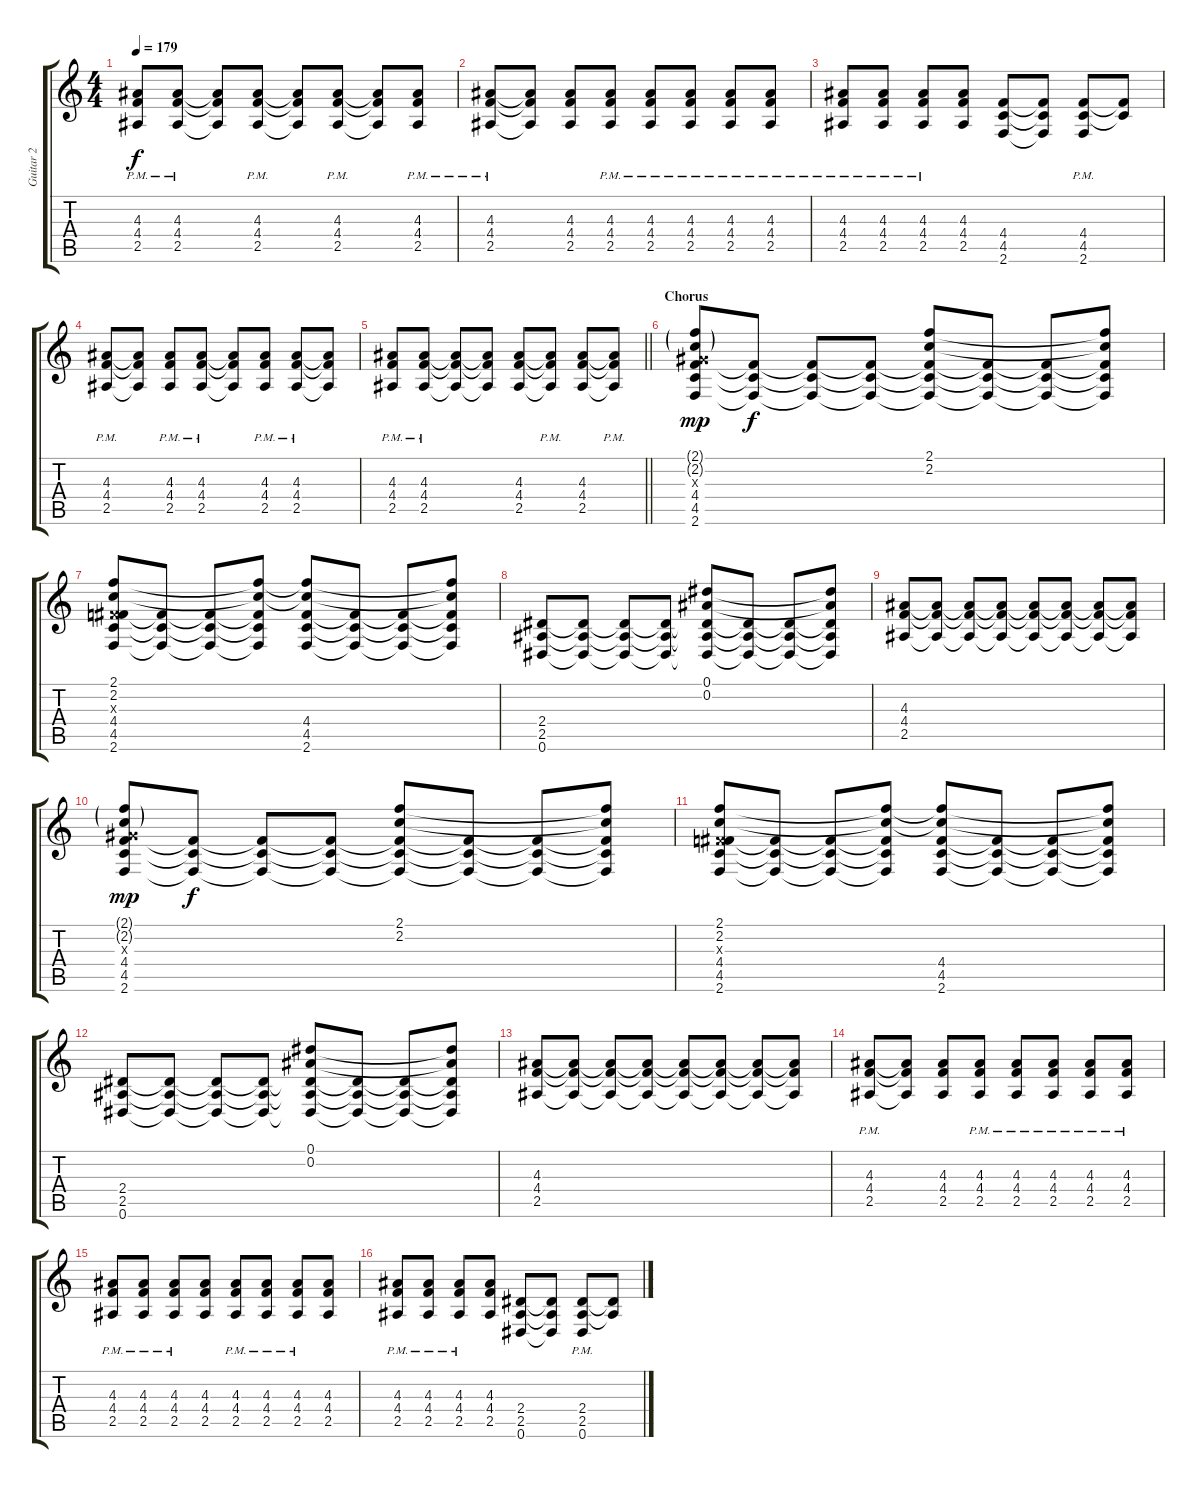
\track ("Guitar 2" "Guitar 2") {instrument distortionguitar}
\staff {score tabs}
\tuning (Eb4 Bb3 Gb3 Db3 Ab2 Eb2) {hide}
\ts (4 4)
\tempo 179
\clef g2
\ks c
(4.3{pm} 4.4{pm} 2.5{pm}).8{dy f} (4.3{pm} 4.4{pm} 2.5{pm}).8 (4.3{t} 4.4{t} 2.5{t}).8 (4.3{pm} 4.4{pm} 2.5{pm}).8 (4.3{t} 4.4{t} 2.5{t}).8 (4.3{pm} 4.4{pm} 2.5{pm}).8 (4.3{t} 4.4{t} 2.5{t}).8 (4.3{pm} 4.4{pm} 2.5{pm}).8 |
(4.3 4.4{pm} 2.5{pm}).8 (4.3{t} 4.4{t} 2.5{t}).8 (4.3 4.4 2.5).8 (4.3 4.4{pm} 2.5{pm}).8 (4.3 4.4{pm} 2.5{pm}).8 (4.3 4.4{pm} 2.5{pm}).8 (4.3 4.4{pm} 2.5{pm}).8 (4.3 4.4{pm} 2.5{pm}).8 |
(4.3 4.4{pm} 2.5{pm}).8 (4.3 4.4{pm} 2.5{pm}).8 (4.3 4.4{pm} 2.5{pm}).8 (4.3 4.4 2.5).8 (4.4 4.5 2.6).8 (4.4{t} 4.5{t} 2.6{t}).8 (4.4{pm} 4.5{pm} 2.6).8 (4.4{t} 4.5{t}).8 |
(4.3{pm} 4.4{pm} 2.5{pm}).8 (4.3{t} 4.4{t} 2.5{t}).8 (4.3{pm} 4.4{pm} 2.5{pm}).8 (4.3{pm} 4.4{pm} 2.5{pm}).8 (4.3{t} 4.4{t} 2.5{t}).8 (4.3{pm} 4.4{pm} 2.5{pm}).8 (4.3{pm} 4.4{pm} 2.5{pm}).8 (4.3{t} 4.4{t} 2.5{t}).8 |
\barLineRight lightlight
(4.3{pm} 4.4{pm} 2.5{pm}).8 (4.3{pm} 4.4{pm} 2.5{pm}).8 (4.3{t} 4.4{t} 2.5{t}).8 (4.3{t} 4.4{t} 2.5{t}).8 (4.3 4.4 2.5).8 (4.3{pm t} 4.4{pm t} 2.5{pm t}).8 (4.3 4.4 2.5).8 (4.3{pm t} 4.4{pm t} 2.5{pm t}).8 |
\section ("" "Chorus")
(2.1{g} 2.2{g} 2.3{x} 4.4 4.5 2.6).8{dy mp} (4.4{t} 4.5{t} 2.6{t}).8{dy f} (4.4{t} 4.5{t} 2.6{t}).8 (4.4{t} 4.5{t} 2.6{t}).8 (2.1 2.2 4.4{t} 4.5{t} 2.6{t}).8 (4.4{t} 4.5{t} 2.6{t}).8 (4.4{t} 4.5{t} 2.6{t}).8 (2.1{t} 2.2{t} 4.4{t} 4.5{t} 2.6{t}).8 |
(2.1 2.2 0.3{x} 4.4 4.5 2.6).8 (4.4{t} 4.5{t} 2.6{t}).8 (4.4{t} 4.5{t} 2.6{t}).8 (2.1{t} 2.2{t} 4.4{t} 4.5{t} 2.6{t}).8 (2.1{t} 2.2{t} 4.4 4.5 2.6).8 (4.4{t} 4.5{t} 2.6{t}).8 (4.4{t} 4.5{t} 2.6{t}).8 (2.1{t} 2.2{t} 4.4{t} 4.5{t} 2.6{t}).8 |
(2.4 2.5 0.6).8 (2.4{t} 2.5{t} 0.6{t}).8 (2.4{t} 2.5{t} 0.6{t}).8 (2.4{t} 2.5{t} 0.6{t}).8 (0.1 0.2 2.4{t} 2.5{t} 0.6{t}).8 (2.4{t} 2.5{t} 0.6{t}).8 (2.4{t} 2.5{t} 0.6{t}).8 (0.1{t} 0.2{t} 2.4{t} 2.5{t} 0.6{t}).8 |
(4.3 4.4 2.5).8 (4.3{t} 4.4{t} 2.5{t}).8 (4.3{t} 4.4{t} 2.5{t}).8 (4.3{t} 4.4{t} 2.5{t}).8 (4.3{t} 4.4{t} 2.5{t}).8 (4.3{t} 4.4{t} 2.5{t}).8 (4.3{t} 4.4{t} 2.5{t}).8 (4.3{t} 4.4{t} 2.5{t}).8 |
(2.1{g} 2.2{g} 2.3{x} 4.4 4.5 2.6).8{dy mp} (4.4{t} 4.5{t} 2.6{t}).8{dy f} (4.4{t} 4.5{t} 2.6{t}).8 (4.4{t} 4.5{t} 2.6{t}).8 (2.1 2.2 4.4{t} 4.5{t} 2.6{t}).8 (4.4{t} 4.5{t} 2.6{t}).8 (4.4{t} 4.5{t} 2.6{t}).8 (2.1{t} 2.2{t} 4.4{t} 4.5{t} 2.6{t}).8 |
(2.1 2.2 0.3{x} 4.4 4.5 2.6).8 (4.4{t} 4.5{t} 2.6{t}).8 (4.4{t} 4.5{t} 2.6{t}).8 (2.1{t} 2.2{t} 4.4{t} 4.5{t} 2.6{t}).8 (2.1{t} 2.2{t} 4.4 4.5 2.6).8 (4.4{t} 4.5{t} 2.6{t}).8 (4.4{t} 4.5{t} 2.6{t}).8 (2.1{t} 2.2{t} 4.4{t} 4.5{t} 2.6{t}).8 |
(2.4 2.5 0.6).8 (2.4{t} 2.5{t} 0.6{t}).8 (2.4{t} 2.5{t} 0.6{t}).8 (2.4{t} 2.5{t} 0.6{t}).8 (0.1 0.2 2.4{t} 2.5{t} 0.6{t}).8 (2.4{t} 2.5{t} 0.6{t}).8 (2.4{t} 2.5{t} 0.6{t}).8 (0.1{t} 0.2{t} 2.4{t} 2.5{t} 0.6{t}).8 |
(4.3 4.4 2.5).8 (4.3{t} 4.4{t} 2.5{t}).8 (4.3{t} 4.4{t} 2.5{t}).8 (4.3{t} 4.4{t} 2.5{t}).8 (4.3{t} 4.4{t} 2.5{t}).8 (4.3{t} 4.4{t} 2.5{t}).8 (4.3{t} 4.4{t} 2.5{t}).8 (4.3{t} 4.4{t} 2.5{t}).8 |
(4.3 4.4{pm} 2.5{pm}).8 (4.3{t} 4.4{t} 2.5{t}).8 (4.3 4.4 2.5).8 (4.3 4.4{pm} 2.5{pm}).8 (4.3 4.4{pm} 2.5{pm}).8 (4.3 4.4{pm} 2.5{pm}).8 (4.3 4.4{pm} 2.5{pm}).8 (4.3 4.4{pm} 2.5{pm}).8 |
(4.3 4.4{pm} 2.5{pm}).8 (4.3 4.4{pm} 2.5{pm}).8 (4.3 4.4{pm} 2.5{pm}).8 (4.3 4.4 2.5).8 (4.3 4.4{pm} 2.5{pm}).8 (4.3 4.4{pm} 2.5{pm}).8 (4.3 4.4{pm} 2.5{pm}).8 (4.3 4.4 2.5).8 |
(4.3 4.4{pm} 2.5{pm}).8 (4.3 4.4{pm} 2.5{pm}).8 (4.3 4.4{pm} 2.5{pm}).8 (4.3 4.4 2.5).8 (2.4 2.5 0.6).8 (2.4{t} 2.5{t} 0.6{t}).8 (2.4{pm} 2.5{pm} 0.6).8 (2.4{t} 2.5{t}).8
